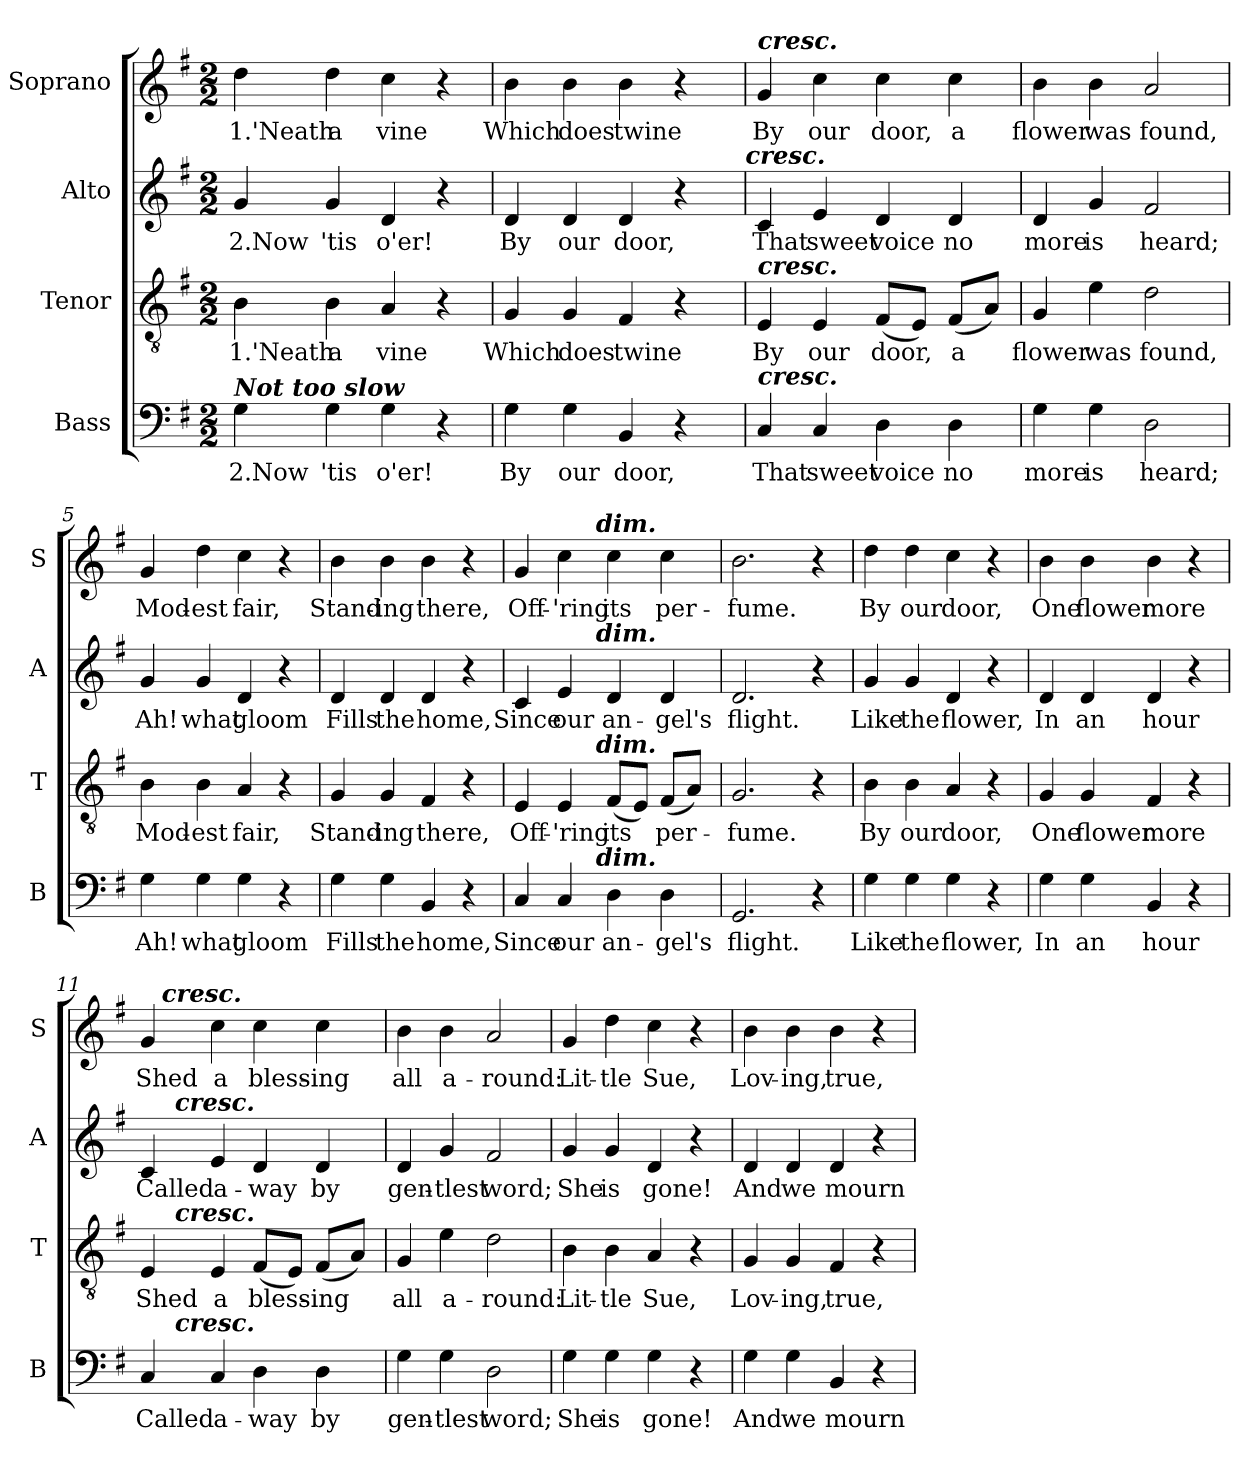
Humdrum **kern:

**kern	**text	**kern	**text	**kern	**text	**kern	**text
*part4	*part4	*part3	*part3	*part2	*part2	*part1	*part1
*staff4	*staff4	*staff3	*staff3	*staff2	*staff2	*staff1	*staff1
*I"Bass	*	*I"Tenor	*	*I"Alto	*	*I"Soprano	*
*I'B	*	*I'T	*	*I'A	*	*I'S	*
*clefF4	*	*clefGv2	*	*clefG2	*	*clefG2	*
*k[f#]	*	*k[f#]	*	*k[f#]	*	*k[f#]	*
*G:	*	*G:	*	*G:	*	*G:	*
*M2/2	*	*M2/2	*	*M2/2	*	*M2/2	*
=1	=1	=1	=1	=1	=1	=1	=1
!LO:TX:a:Bi:t=Not too slow	!	!	!	!	!	!	!
4G\	2.Now	4B\	1.'Neath	4g/	2.Now	4dd\	1.'Neath
4G\	'tis	4B\	a	4g/	'tis	4dd\	a
4G\	o'er!	4A/	vine	4d/	o'er!	4cc\	vine
4r	.	4r	.	4r	.	4r	.
=2	=2	=2	=2	=2	=2	=2	=2
4G\	By	4G/	Which	4d/	By	4b\	Which
4G\	our	4G/	does	4d/	our	4b\	does
4BB/	door,	4F#/	twine	4d/	door,	4b\	twine
4r	.	4r	.	4r	.	4r	.
32ryy	.	32ryy	.	32ryy	.	32ryy	.
!	!	!	!	!LO:TX:a:Bi:t=cresc.	!	!	!
=3	=3	=3	=3	=3	=3	=3	=3
!	!	!	!	!	!	!LO:TX:a:Bi:t=cresc.	!
!	!	!LO:TX:a:Bi:t=cresc.	!	!	!	!	!
!LO:TX:a:Bi:t=cresc.	!	!	!	!	!	!	!
4C/	That	4E/	By	4c/	That	4g/	By
4C/	sweet	4E/	our	4e/	sweet	4cc\	our
4D\	voice	(8F#/L	door,	4d/	voice	4cc\	door,
.	.	8E/J)	.	.	.	.	.
4D\	no	(8F#/L	a	4d/	no	4cc\	a
.	.	8A/J)	.	.	.	.	.
=4	=4	=4	=4	=4	=4	=4	=4
4G\	more	4G/	flower	4d/	more	4b\	flower
4G\	is	4e\	was	4g/	is	4b\	was
2D\	heard;	2d\	found,	2f#/	heard;	2a/	found,
!!LO:LB:g=z
=5	=5	=5	=5	=5	=5	=5	=5
4G\	Ah!	4B\	Mod-	4g/	Ah!	4g/	Mod-
4G\	what	4B\	-est	4g/	what	4dd\	-est
4G\	gloom	4A/	fair,	4d/	gloom	4cc\	fair,
4r	.	4r	.	4r	.	4r	.
=6	=6	=6	=6	=6	=6	=6	=6
4G\	Fills	4G/	Stand-	4d/	Fills	4b\	Stand-
4G\	the	4G/	-ing	4d/	the	4b\	-ing
4BB/	home,	4F#/	there,	4d/	home,	4b\	there,
4r	.	4r	.	4r	.	4r	.
=7	=7	=7	=7	=7	=7	=7	=7
*^	*	*^	*	*^	*	*^	*
4C/	4...ryy	Since	4E/	4...ryy	Off-	4c/	4...ryy	Since	4g/	4...ryy	Off-
4C/	.	our	4E/	.	-'ring	4e/	.	our	4cc\	.	-'ring
!	!	!	!	!	!	!	!	!	!	!LO:TX:a:Bi:t=dim.	!
!	!	!	!	!	!	!	!LO:TX:a:Bi:t=dim.	!	!	!	!
!	!	!	!	!LO:TX:a:Bi:t=dim.	!	!	!	!	!	!	!
!	!LO:TX:a:Bi:t=dim.	!	!	!	!	!	!	!	!	!	!
.	2ryy	.	.	2ryy	.	.	2ryy	.	.	2ryy	.
4D\	.	an-	(8F#/L	.	its	4d/	.	an-	4cc\	.	its
.	.	.	8E/J)	.	.	.	.	.	.	.	.
4D\	.	-gel's	(8F#/L	.	per-	4d/	.	-gel's	4cc\	.	per-
.	.	.	8A/J)	.	.	.	.	.	.	.	.
.	32ryy	.	.	32ryy	.	.	32ryy	.	.	32ryy	.
*v	*v	*	*	*	*	*v	*v	*	*v	*v	*
*	*	*v	*v	*	*	*	*	*
=8	=8	=8	=8	=8	=8	=8	=8
2.GG/	flight.	2.G/	-fume.	2.d/	flight.	2.b\	-fume.
4r	.	4r	.	4r	.	4r	.
=9	=9	=9	=9	=9	=9	=9	=9
4G\	Like	4B\	By	4g/	Like	4dd\	By
4G\	the	4B\	our	4g/	the	4dd\	our
4G\	flower,	4A/	door,	4d/	flower,	4cc\	door,
4r	.	4r	.	4r	.	4r	.
!!LO:LB:g=z
=10	=10	=10	=10	=10	=10	=10	=10
4G\	In	4G/	One	4d/	In	4b\	One
4G\	an	4G/	flower	4d/	an	4b\	flower
4BB/	hour	4F#/	more	4d/	hour	4b\	more
4r	.	4r	.	4r	.	4r	.
=11	=11	=11	=11	=11	=11	=11	=11
*^	*	*^	*	*^	*	*^	*
4C/	16.ryy	Called	4E/	16.ryy	Shed	4c/	16.ryy	Called	4g/	16ryy	Shed
!	!	!	!	!	!	!	!	!	!	!LO:TX:a:Bi:t=cresc.	!
.	.	.	.	.	.	.	.	.	.	2...ryy	.
!	!	!	!	!	!	!	!LO:TX:a:Bi:t=cresc.	!	!	!	!
!	!	!	!	!LO:TX:a:Bi:t=cresc.	!	!	!	!	!	!	!
!	!LO:TX:a:Bi:t=cresc.	!	!	!	!	!	!	!	!	!	!
.	2ryy	.	.	2ryy	.	.	2ryy	.	.	.	.
4C/	.	a-	4E/	.	a	4e/	.	a-	4cc\	.	a
4D\	.	-way	(8F#/L	.	bless-	4d/	.	-way	4cc\	.	bless-
.	4ryy	.	.	4ryy	.	.	4ryy	.	.	.	.
.	.	.	8E/J)	.	.	.	.	.	.	.	.
4D\	.	by	(8F#/L	.	-ing	4d/	.	by	4cc\	.	-ing
.	8ryy	.	.	8ryy	.	.	8ryy	.	.	.	.
.	.	.	8A/J)	.	.	.	.	.	.	.	.
.	32ryy	.	.	32ryy	.	.	32ryy	.	.	.	.
*v	*v	*	*	*	*	*v	*v	*	*v	*v	*
*	*	*v	*v	*	*	*	*	*
=12	=12	=12	=12	=12	=12	=12	=12
4G\	gen-	4G/	all	4d/	gen-	4b\	all
4G\	-tlest	4e\	a-	4g/	-tlest	4b\	a-
2D\	word;	2d\	-round:	2f#/	word;	2a/	-round:
=13	=13	=13	=13	=13	=13	=13	=13
4G\	She	4B\	Lit-	4g/	She	4g/	Lit-
4G\	is	4B\	-tle	4g/	is	4dd\	-tle
4G\	gone!	4A/	Sue,	4d/	gone!	4cc\	Sue,
4r	.	4r	.	4r	.	4r	.
=14	=14	=14	=14	=14	=14	=14	=14
4G\	And	4G/	Lov-	4d/	And	4b\	Lov-
4G\	we	4G/	-ing,	4d/	we	4b\	-ing,
4BB/	mourn	4F#/	true,	4d/	mourn	4b\	true,
4r	.	4r	.	4r	.	4r	.
=	=	=	=	=	=	=	=
*-	*-	*-	*-	*-	*-	*-	*-
